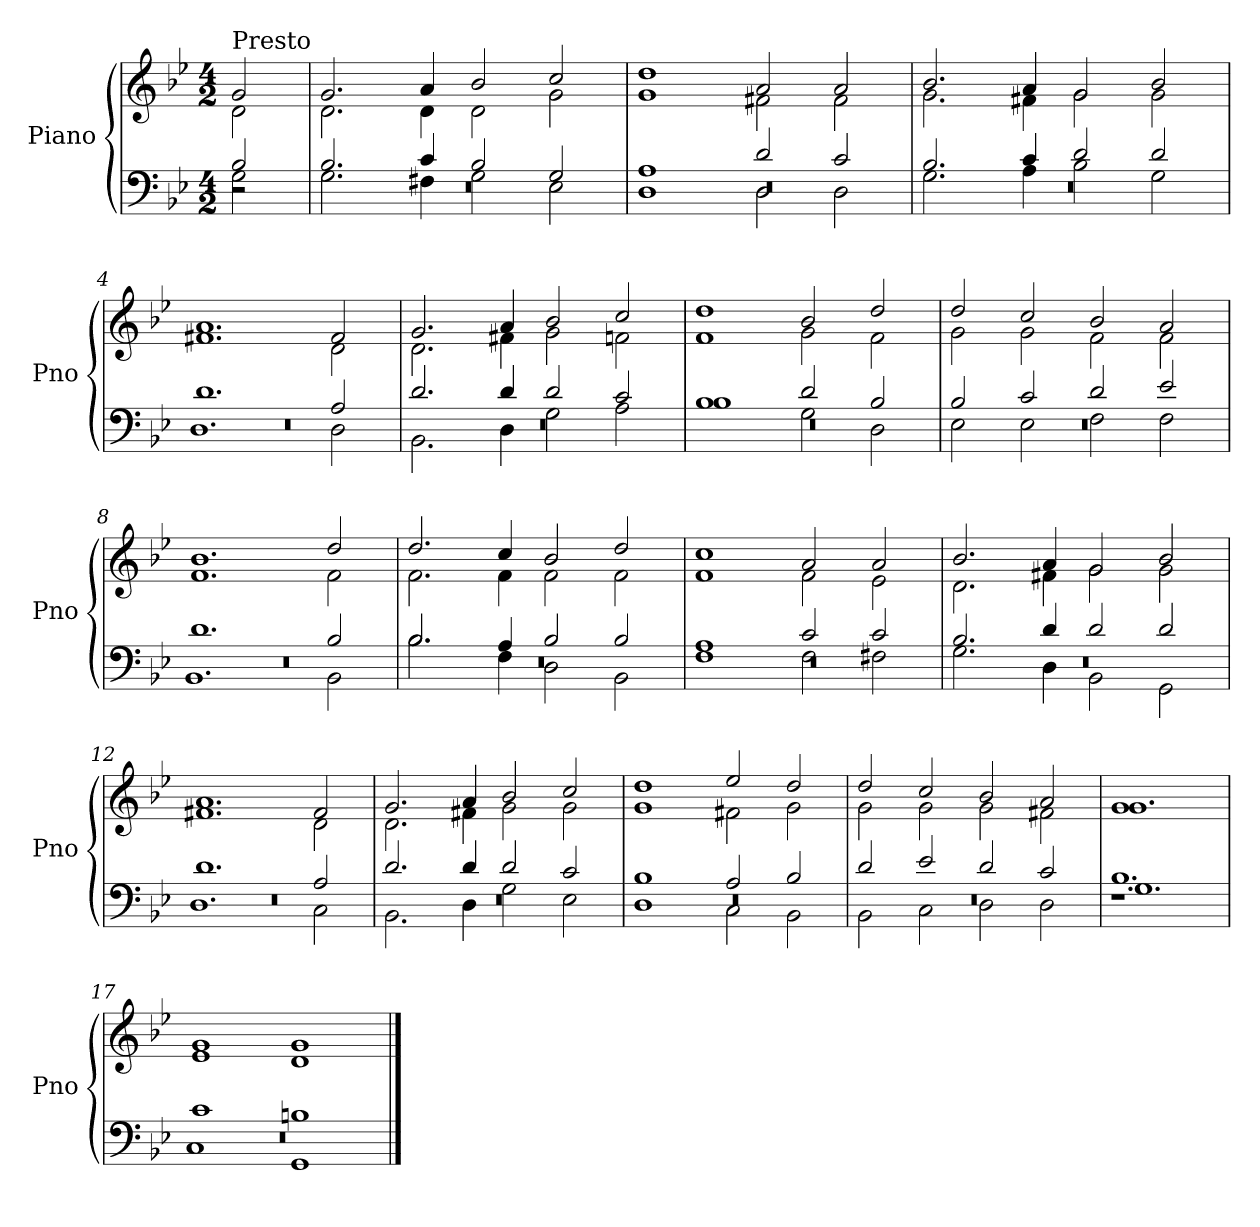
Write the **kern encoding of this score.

**kern	**kern
*part1	*part1
*staff2	*staff1
*I"Piano	*
*I'Pno	*
*clefF4	*clefG2
*k[b-e-]	*k[b-e-]
*B-:	*B-:
*M4/2	*M4/2
=	=
*^	*^
*	*^	*	*
!	!	!	!LO:TX:a:t=Presto	!
2r	2B-/	2G\	2g/	2d\
=1	=1	=1	=1	=1
0r	2.B-/	2.G\	2.g/	2.d\
.	4c/	4F#X\	4a/	4d\
.	2B-/	2G\	2b-/	2d\
.	2G/	2E-\	2cc/	2g\
=2	=2	=2	=2	=2
0r	1A	1D	1dd	1g
.	2d/	2D\	2a/	2f#X\
.	2c/	2D\	2a/	2f#\
=3	=3	=3	=3	=3
0r	2.B-/	2.G\	2.b-/	2.g\
.	4c/	4A\	4a/	4f#X\
.	2d/	2B-\	2g/	2g\
.	2d/	2G\	2b-/	2g\
=4	=4	=4	=4	=4
0r	1.d	1.D	1.a	1.f#X
.	2A/	2D\	2f#/	2d\
=5	=5	=5	=5	=5
0r	2.d/	2.BB-\	2.g/	2.d\
.	4d/	4D\	4a/	4f#X\
.	2d/	2G\	2b-/	2g\
.	2c/	2A\	2cc/	2fn\
=6	=6	=6	=6	=6
0r	1B-	1B-	1dd	1f
.	2d/	2G\	2b-/	2g\
.	2B-/	2D\	2dd/	2f\
!!LO:LB:g=z	!!
=7	=7	=7	=7	=7
0r	2B-/	2E-\	2dd/	2g\
.	2c/	2E-\	2cc/	2g\
.	2d/	2F\	2b-/	2f\
.	2e-/	2F\	2a/	2f\
=8	=8	=8	=8	=8
0r	1.d	1.BB-	1.b-	1.f
.	2B-/	2BB-\	2dd/	2f\
=9	=9	=9	=9	=9
0r	2.B-/	2.B-\	2.dd/	2.f\
.	4A/	4F\	4cc/	4f\
.	2B-/	2D\	2b-/	2f\
.	2B-/	2BB-\	2dd/	2f\
=10	=10	=10	=10	=10
0r	1A	1F	1cc	1f
.	2c/	2F\	2a/	2f\
.	2c/	2F#X\	2a/	2e-\
=11	=11	=11	=11	=11
0r	2.B-/	2.G\	2.b-/	2.d\
.	4d/	4D\	4a/	4f#X\
.	2d/	2BB-\	2g/	2g\
.	2d/	2GG\	2b-/	2g\
=12	=12	=12	=12	=12
0r	1.d	1.D	1.a	1.f#X
.	2A/	2C\	2f#/	2d\
!!LO:LB:g=z	!!
=13	=13	=13	=13	=13
0r	2.d/	2.BB-\	2.g/	2.d\
.	4d/	4D\	4a/	4f#X\
.	2d/	2G\	2b-/	2g\
.	2c/	2E-\	2cc/	2g\
=14	=14	=14	=14	=14
0r	1B-	1D	1dd	1g
.	2A/	2C\	2ee-/	2f#X\
.	2B-/	2BB-\	2dd/	2g\
=15	=15	=15	=15	=15
0r	2d/	2BB-\	2dd/	2g\
.	2e-/	2C\	2cc/	2g\
.	2d/	2D\	2b-/	2g\
.	2c/	2D\	2a/	2f#X\
=16	=16	=16	=16	=16
1.r	1.B-	1.G	1.g	1.g
=17	=17	=17	=17	=17
0r	1c	1C	1g	1e-
.	1Bn	1GG	1g	1d
*v	*v	*v	*	*
*	*v	*v
==	==
*-	*-
